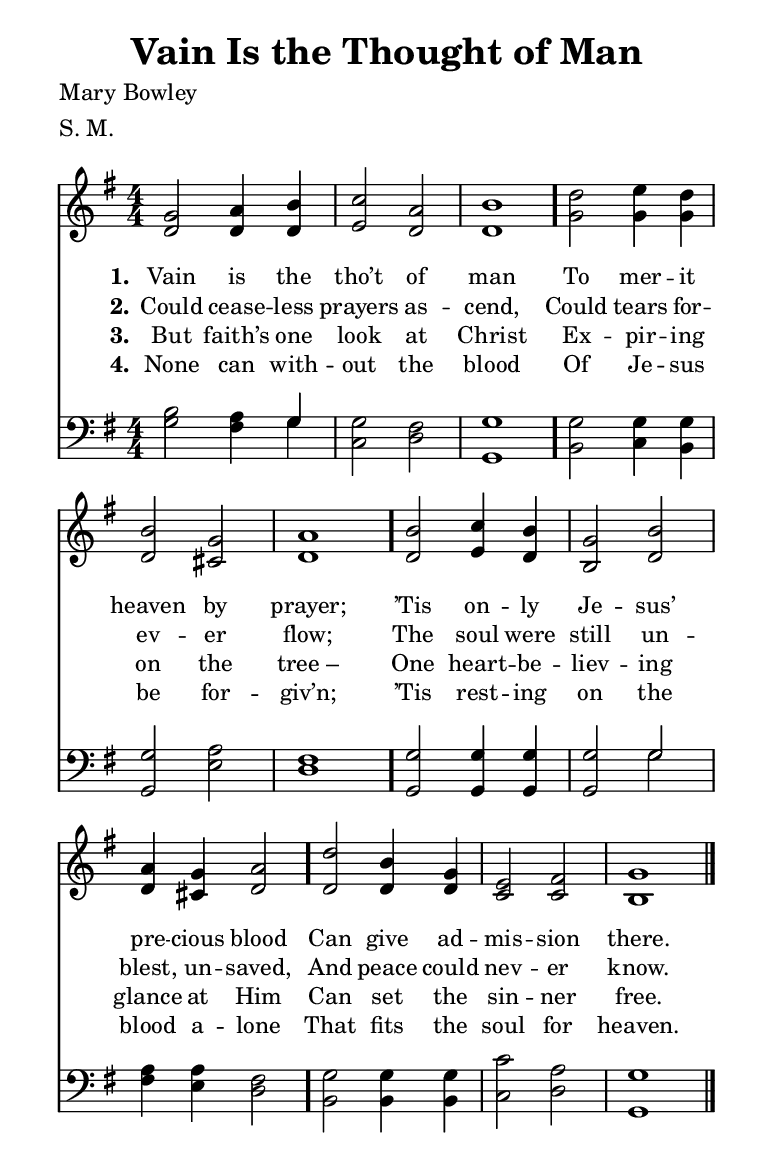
\include "common/global.ily"
\paper {
  \include "common/paper.ily"
  ragged-bottom = ##t
  ragged-last-bottom = ##t
  systems-per-page = ##f
}

\header{
  %gospel
  hymnnumber = "50"
  title = "Vain Is the Thought of Man"
  tunename = "Moreland"
  meter = "S. M."
  poet = "Mary Bowley"
  composer = ""
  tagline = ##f
}

% for fermata in MIDI
ta = { \tempo 4=110 }
tb = { \tempo 4=55  }

patternAA = { c2 c4 c4 | c2 c2 | c1 }
patternAB = { c2 c4 c4 | c2 c2 | c4 c4 c2 }

global = {
  \include "common/overrides.ily"
  \override Staff.TimeSignature.style = #'numbered
  \time 4/4
  \override Score.MetronomeMark.transparent = ##t % hide all fermata changes too
  \ta
  \key g \major
  \autoBeamOff
}

notesSoprano = {
\global
\relative c'' {

  \changePitch \patternAA { g a b | c a | b }
  \changePitch \patternAA { d e d | b g | a }
  \changePitch \patternAB { b c b | g b | a g a }
  \changePitch \patternAA { d b g | e fis | g }

  \bar "|."

}
}

notesAlto = {
\global
\relative e' {

  \changePitch \patternAA { d d d | e d | d }
  \changePitch \patternAA { g g g | d cis | d }
  \changePitch \patternAB { d e d | b d | d cis d }
  \changePitch \patternAA { d d d | c c | b }

}
}

notesTenor = {
\global
\relative a {

  \changePitch \patternAA { b a g | g fis | g }
  \changePitch \patternAA { g g g | g a | fis }
  \changePitch \patternAB { g g g | g g | a a fis }
  \changePitch \patternAA { g g g | c a | g }

}
}

notesBass = {
\global
\relative f {

  \changePitch \patternAA { g fis g | c, d | g, }
  \changePitch \patternAA { b c b | g e' | d }
  \changePitch \patternAB { g, g g | g g' | fis e d }
  \changePitch \patternAA { b b b | c d | g, }

}
}

wordsA = \lyricmode {
\set stanza = "1."

Vain is the tho’t of man \bar "."
To mer -- it heaven by prayer; \bar "."
’Tis on -- ly Je -- sus’ pre -- cious blood \bar "."
Can give ad -- mis -- sion there. \bar "."

}

wordsB = \lyricmode {
\set stanza = "2."

Could cease -- less prayers as -- cend,
Could tears for -- ev -- er flow;
The soul were still un -- blest, un -- saved,
And peace could nev -- er know.

}

wordsC = \lyricmode {
\set stanza = "3."

But faith’s one look at Christ
Ex -- pir -- ing on the tree_–
One heart -- be -- liev -- ing glance at Him
Can set the sin -- ner free.

}

wordsD = \lyricmode {
\set stanza = "4."

None can with -- out the blood
Of Je -- sus be for -- giv’n;
’Tis rest -- ing on the blood a -- lone
That fits the soul for heaven.

}

\score {
  \context ChoirStaff <<
    \context Staff = upper <<
      \set Staff.autoBeaming = ##f
      \set ChoirStaff.systemStartDelimiter = #'SystemStartBar
      \set ChoirStaff.printPartCombineTexts = ##f
      \partcombine #'(2 . 11) \notesSoprano \notesAlto
      \context NullVoice = sopranos { \voiceOne << \notesSoprano >> }
      \context Lyrics = one   \lyricsto sopranos \wordsA
      \context Lyrics = two   \lyricsto sopranos \wordsB
      \context Lyrics = three \lyricsto sopranos \wordsC
      \context Lyrics = four  \lyricsto sopranos \wordsD
    >>
    \context Staff = men <<
      \set Staff.autoBeaming = ##f
      \clef bass
      \set ChoirStaff.printPartCombineTexts = ##f
      \partcombine #'(2 . 11) \notesTenor \notesBass
    >>
  >>
  \layout {
    \include "common/layout.ily"
  }
  \midi{
    \include "common/midi.ily"
  }
}

\version "2.19.49"  % necessary for upgrading to future LilyPond versions.

% vi:set et ts=2 sw=2 ai nocindent syntax=lilypond:
